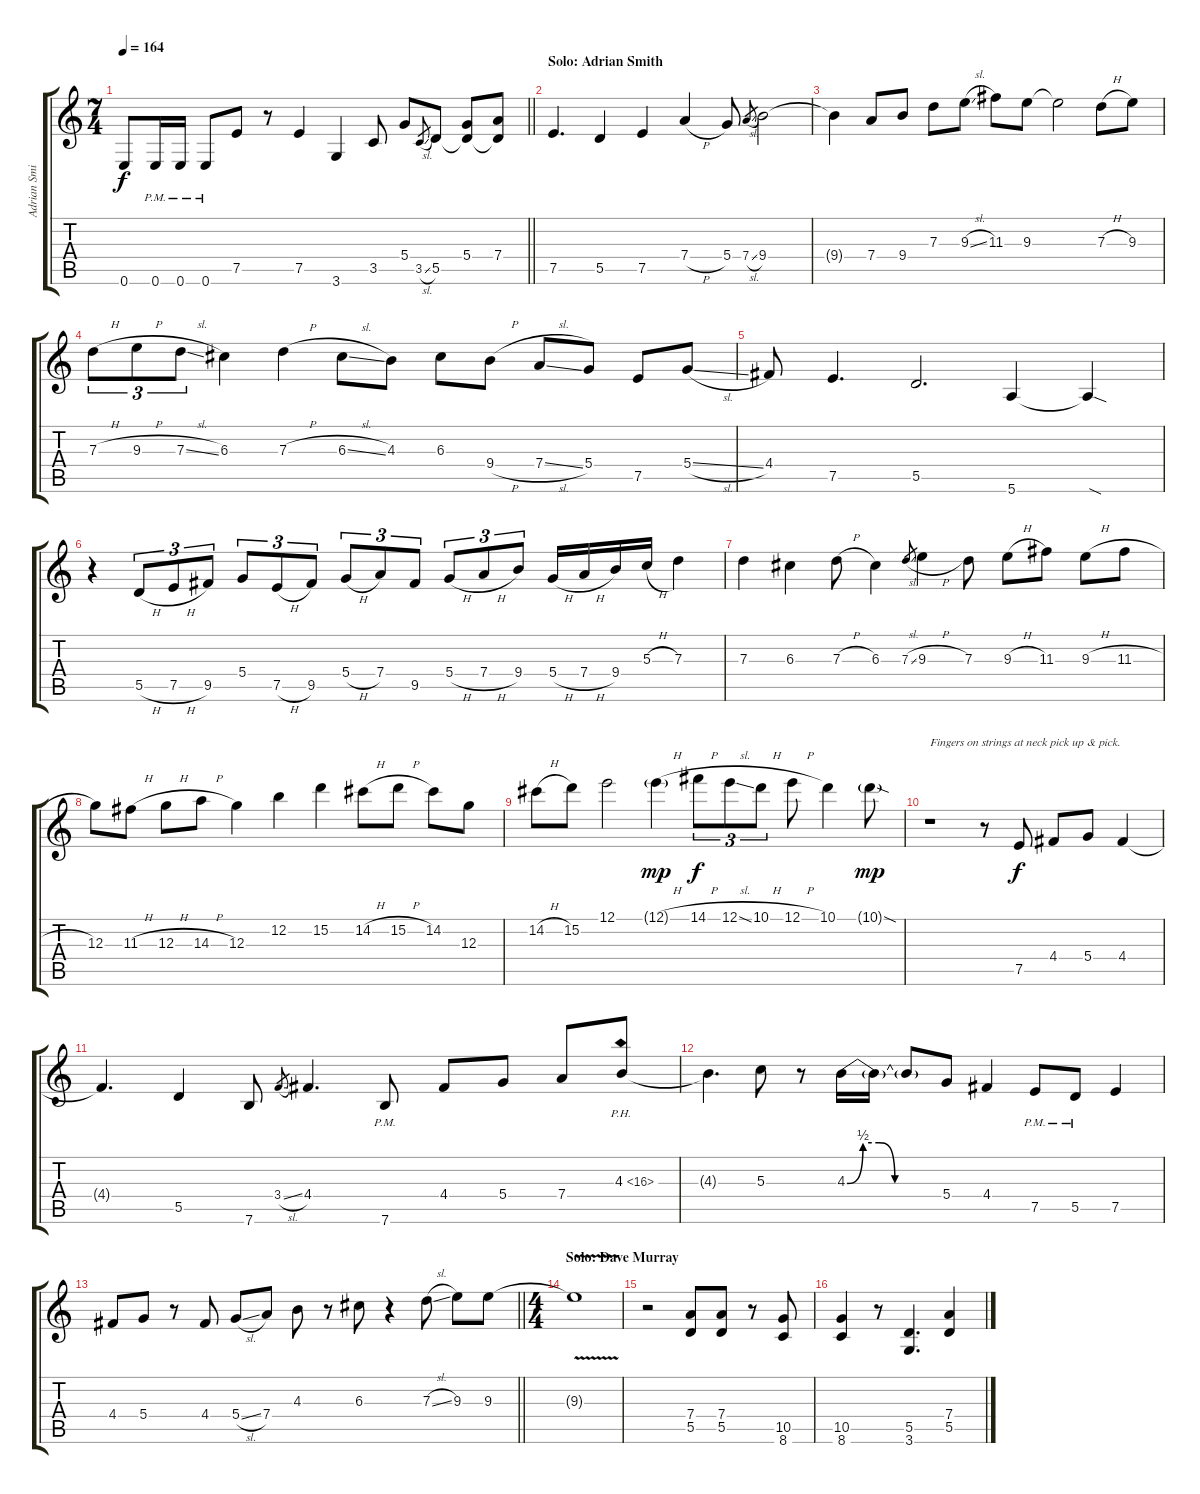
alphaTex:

\track ("Adrian Smith" "Adrian Smi") {instrument overdrivenguitar}
\staff {score tabs}
\tuning (E4 B3 G3 D3 A2 E2) {hide}
\ts (7 4)
\tempo 164
\clef g2
\barLineRight lightlight
\ks c
0.6.8{dy f} 0.6{pm}.16 0.6{pm}.16 0.6{pm}.8 7.5.8 r.8 7.5.4 3.6.4 3.5.8 5.4.8 3.5{sl}.8{gr} 5.5.8 (5.4 5.5{t}).8 (7.4 5.5{t}).8 |
\section ("" "Solo: Adrian Smith")
7.5.4{d} 5.5.4 7.5.4 7.4{h}.4 5.4.8 7.4{sl}.8{gr} 9.4.2 |
9.4{t}.4 7.4.8 9.4.8 7.3.8 9.3{sl}.8 11.3.8 9.3.8 9.3{t}.2 7.3{h}.8 9.3.8 |
7.3{h}.8{tu (3 2)} 9.3{h}.8{tu (3 2)} 7.3{sl}.8{tu (3 2)} 6.3.4 7.3{h}.4 6.3{sl}.8 4.3.8 6.3.8 9.4{h}.8 7.4{sl}.8 5.4.8 7.5.8 5.4{sl}.8 |
4.4.8 7.5.4{d} 5.5.2{d} 5.6.4 5.6{sod t}.4 |
r.4 5.5{h}.8{tu (3 2)} 7.5{h}.8{tu (3 2)} 9.5.8{tu (3 2)} 5.4.8{tu (3 2)} 7.5{h}.8{tu (3 2)} 9.5.8{tu (3 2)} 5.4{h}.8{tu (3 2)} 7.4.8{tu (3 2)} 9.5.8{tu (3 2)} 5.4{h}.8{tu (3 2)} 7.4{h}.8{tu (3 2)} 9.4.8{tu (3 2)} 5.4{h}.16 7.4{h}.16 9.4.16 5.3{h}.16 7.3.4 |
7.3.4 6.3.4 7.3{h}.8 6.3.4 7.3{sl}.8{gr} 9.3{h}.4 7.3.8 9.3{h}.8 11.3.8 9.3{h}.8 11.3{h}.8 |
12.3.8 11.3{h}.8 12.3{h}.8 14.3{h}.8 12.3.4 12.2.4 15.2.4 14.2{h}.8 15.2{h}.8 14.2.8 12.3.8 |
14.2{h}.8 15.2.8 12.1.2 12.1{h g}.4{dy mp} 14.1{h}.8{tu (3 2) dy f} 12.1{sl}.8{tu (3 2)} 10.1{h}.8{tu (3 2)} 12.1{h}.8 10.1.4 10.1{sod g}.8{dy mp} |
r.1{txt "Fingers on strings at neck pick up & pick."} r.8 7.5.8{dy f} 4.4.8 5.4.8 4.4.4 |
4.4{t}.4{d} 5.5.4 7.6.8 3.4{sl}.8{gr} 4.4.4{d} 7.6{pm}.8 4.4.8 5.4.8 7.4.8 4.3{ph 12}.8 |
4.3{t}.4{d} 5.3.8 r.8 4.3{be (custom 0 0 10 2 20 2 30 0 60 0)}.16 4.3{t}.16 4.3{t}.8 5.4.8 4.4.4 7.5{pm}.8 5.5{pm}.8 7.5.4 |
\barLineRight lightlight
4.4.8 5.4.8 r.8 4.4.8 5.4{sl}.8 7.4.8 4.3.8 r.8 6.3.8 r.4 7.3{sl}.8 9.3.8 9.3.8 |
\ts (4 4)
\section ("" "Solo: Dave Murray")
9.3{v t}.1 |
r.2 (7.4 5.5).8 (7.4 5.5).8 r.8 (10.5 8.6).8 |
(10.5 8.6).4 r.8 (5.5 3.6).4{d} (7.4 5.5).4
